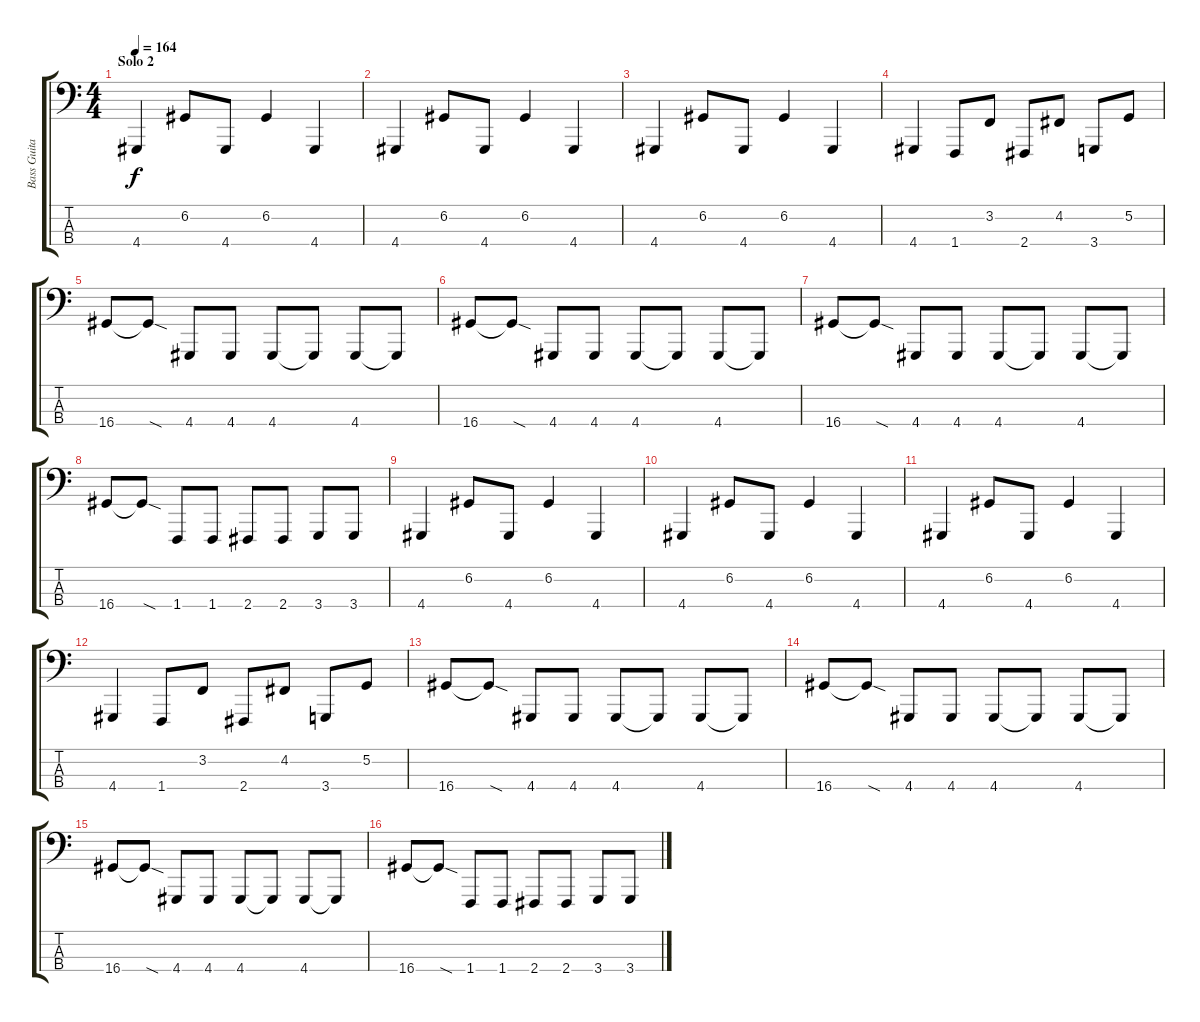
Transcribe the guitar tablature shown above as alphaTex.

\track ("Bass Guitar" "Bass Guita") {instrument lead8bassandlead}
\staff {score tabs}
\tuning (G2 D2 A1 E1) {hide}
\ts (4 4)
\section ("" "Solo 2")
\tempo 164
\clef f4
\ks c
4.4.4{dy f} 6.2.8 4.4.8 6.2.4 4.4.4 |
4.4.4 6.2.8 4.4.8 6.2.4 4.4.4 |
4.4.4 6.2.8 4.4.8 6.2.4 4.4.4 |
4.4.4 1.4.8 3.2.8 2.4.8 4.2.8 3.4.8 5.2.8 |
16.4.8 16.4{sod t}.8 4.4.8 4.4.8 4.4.8 4.4{t}.8 4.4.8 4.4{t}.8 |
16.4.8 16.4{sod t}.8 4.4.8 4.4.8 4.4.8 4.4{t}.8 4.4.8 4.4{t}.8 |
16.4.8 16.4{sod t}.8 4.4.8 4.4.8 4.4.8 4.4{t}.8 4.4.8 4.4{t}.8 |
16.4.8 16.4{sod t}.8 1.4.8 1.4.8 2.4.8 2.4.8 3.4.8 3.4.8 |
4.4.4 6.2.8 4.4.8 6.2.4 4.4.4 |
4.4.4 6.2.8 4.4.8 6.2.4 4.4.4 |
4.4.4 6.2.8 4.4.8 6.2.4 4.4.4 |
4.4.4 1.4.8 3.2.8 2.4.8 4.2.8 3.4.8 5.2.8 |
16.4.8 16.4{sod t}.8 4.4.8 4.4.8 4.4.8 4.4{t}.8 4.4.8 4.4{t}.8 |
16.4.8 16.4{sod t}.8 4.4.8 4.4.8 4.4.8 4.4{t}.8 4.4.8 4.4{t}.8 |
16.4.8 16.4{sod t}.8 4.4.8 4.4.8 4.4.8 4.4{t}.8 4.4.8 4.4{t}.8 |
16.4.8 16.4{sod t}.8 1.4.8 1.4.8 2.4.8 2.4.8 3.4.8 3.4.8
